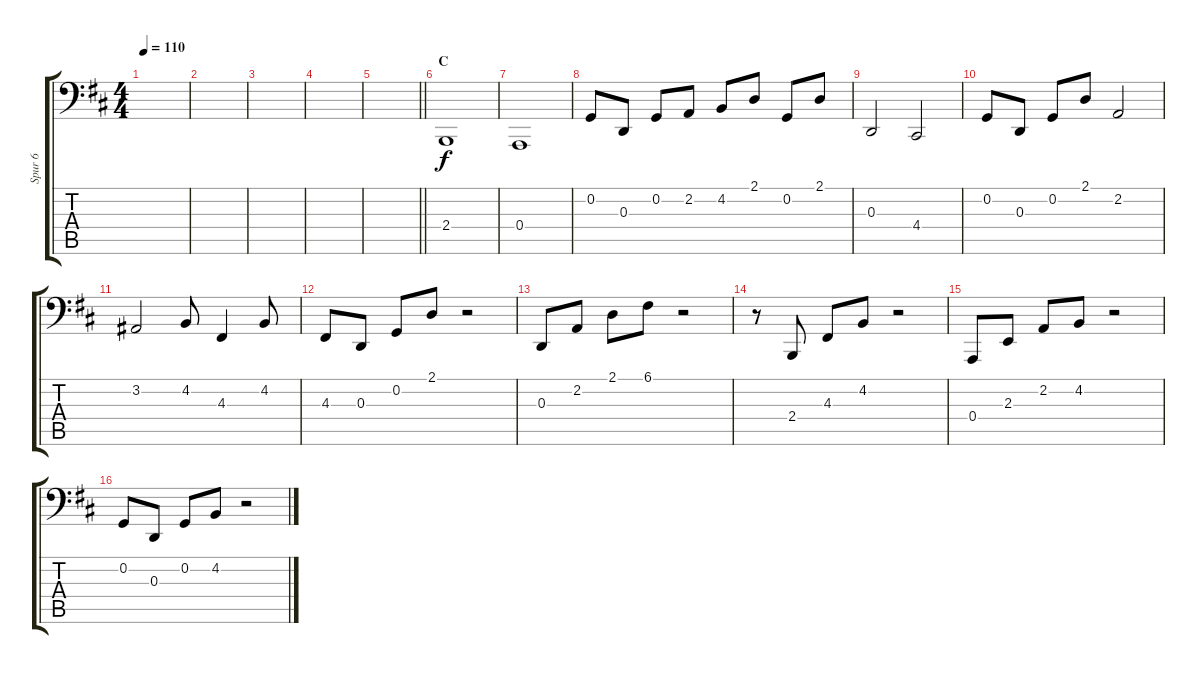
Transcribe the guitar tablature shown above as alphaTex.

\track ("Spur 6" "Spur 6") {mute instrument acousticgrandpiano}
\staff {score tabs}
\tuning (C3 G2 D2 A1 E1 B0) {hide}
\ts (4 4)
\tempo 110
\clef f4
\ks d
|
|
|
|
\barLineRight lightlight
|
\section ("" "C")
2.4.1 |
0.4.1 |
0.2.8 0.3.8 0.2.8 2.2.8 4.2.8 2.1.8 0.2.8 2.1.8 |
0.3.2 4.4.2 |
0.2.8 0.3.8 0.2.8 2.1.8 2.2.2 |
3.2.2 4.2.8 4.3.4 4.2.8 |
4.3.8 0.3.8 0.2.8 2.1.8 r.2 |
0.3.8 2.2.8 2.1.8 6.1.8 r.2 |
r.8 2.4.8 4.3.8 4.2.8 r.2 |
0.4.8 2.3.8 2.2.8 4.2.8 r.2 |
0.2.8 0.3.8 0.2.8 4.2.8 r.2
